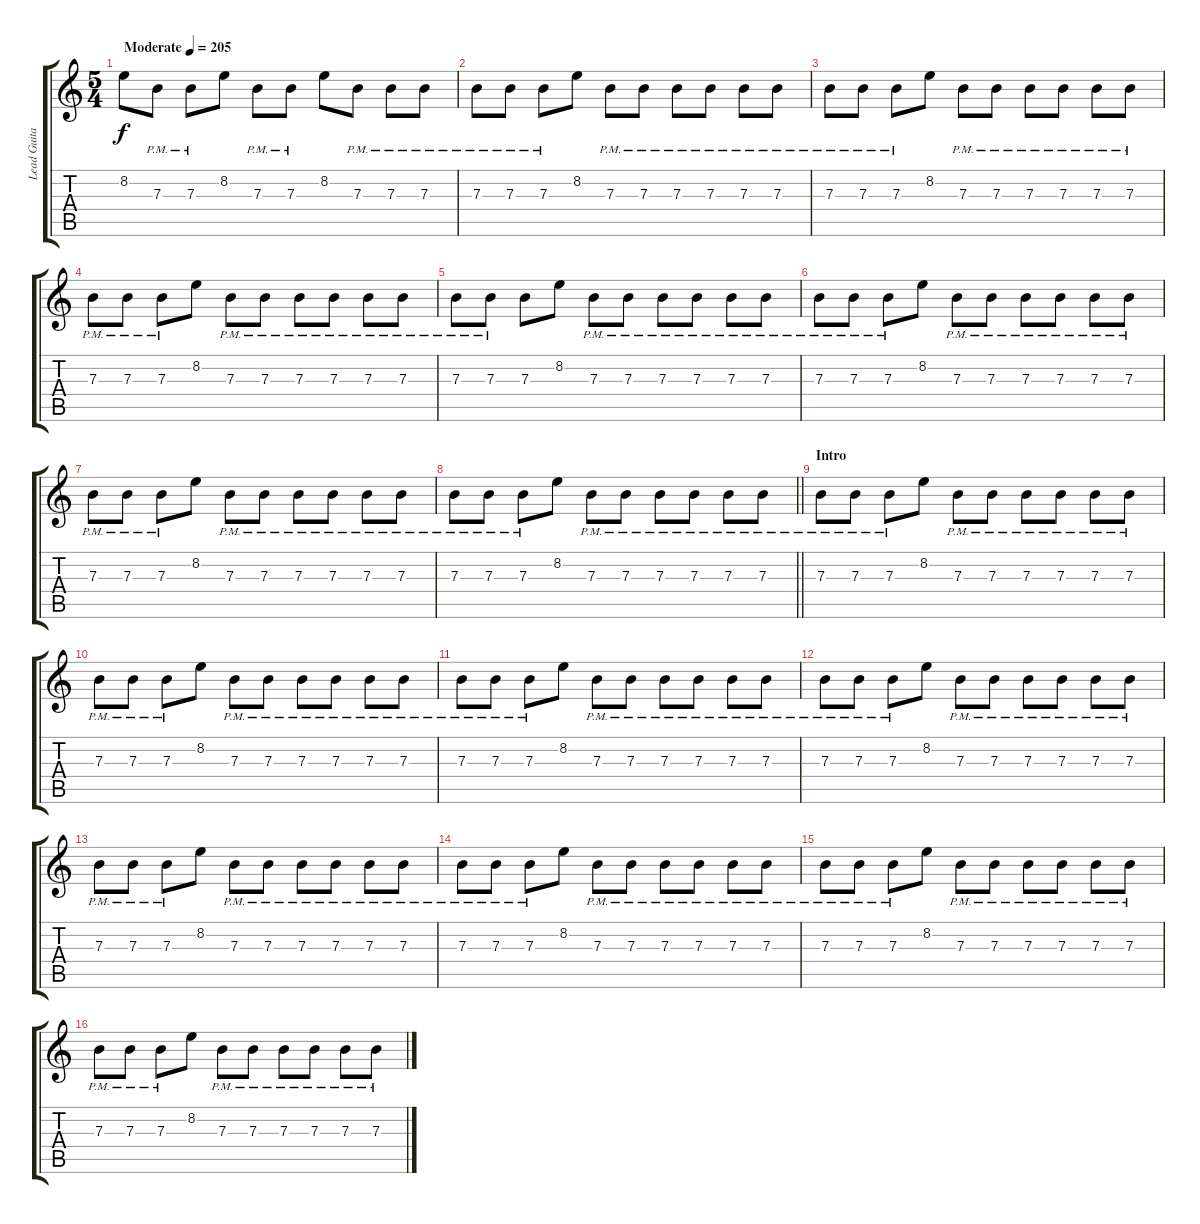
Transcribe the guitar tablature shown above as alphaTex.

\track ("Lead Guitar 1" "Lead Guita") {instrument overdrivenguitar}
\staff {score tabs}
\tuning (Db4 Ab3 E3 B2 Gb2 B1) {hide}
\ts (5 4)
\tempo (205 "Moderate")
\clef g2
\ks c
8.2.8{dy f volume 10 instrument overdrivenguitar} 7.3{pm}.8 7.3{pm}.8 8.2.8 7.3{pm}.8 7.3{pm}.8 8.2.8 7.3{pm}.8 7.3{pm}.8 7.3{pm}.8 |
7.3{pm}.8 7.3{pm}.8 7.3{pm}.8 8.2.8 7.3{pm}.8 7.3{pm}.8 7.3{pm}.8 7.3{pm}.8 7.3{pm}.8 7.3{pm}.8 |
7.3{pm}.8 7.3{pm}.8 7.3{pm}.8 8.2.8 7.3{pm}.8 7.3{pm}.8 7.3{pm}.8 7.3{pm}.8 7.3{pm}.8 7.3{pm}.8 |
7.3{pm}.8 7.3{pm}.8 7.3{pm}.8 8.2.8 7.3{pm}.8 7.3{pm}.8 7.3{pm}.8 7.3{pm}.8 7.3{pm}.8 7.3{pm}.8 |
7.3{pm}.8 7.3{pm}.8 7.3.8 8.2.8 7.3{pm}.8 7.3{pm}.8 7.3{pm}.8 7.3{pm}.8 7.3{pm}.8 7.3{pm}.8 |
7.3{pm}.8 7.3{pm}.8 7.3{pm}.8 8.2.8 7.3{pm}.8 7.3{pm}.8 7.3{pm}.8 7.3{pm}.8 7.3{pm}.8 7.3{pm}.8 |
7.3{pm}.8 7.3{pm}.8 7.3{pm}.8 8.2.8 7.3{pm}.8 7.3{pm}.8 7.3{pm}.8 7.3{pm}.8 7.3{pm}.8 7.3{pm}.8 |
\barLineRight lightlight
7.3{pm}.8 7.3{pm}.8 7.3{pm}.8 8.2.8 7.3{pm}.8 7.3{pm}.8 7.3{pm}.8 7.3{pm}.8 7.3{pm}.8 7.3{pm}.8 |
\section ("" "Intro")
7.3{pm}.8 7.3{pm}.8 7.3{pm}.8 8.2.8 7.3{pm}.8 7.3{pm}.8 7.3{pm}.8 7.3{pm}.8 7.3{pm}.8 7.3{pm}.8 |
7.3{pm}.8 7.3{pm}.8 7.3{pm}.8 8.2.8 7.3{pm}.8 7.3{pm}.8 7.3{pm}.8 7.3{pm}.8 7.3{pm}.8 7.3{pm}.8 |
7.3{pm}.8 7.3{pm}.8 7.3{pm}.8 8.2.8 7.3{pm}.8 7.3{pm}.8 7.3{pm}.8 7.3{pm}.8 7.3{pm}.8 7.3{pm}.8 |
7.3{pm}.8 7.3{pm}.8 7.3{pm}.8 8.2.8 7.3{pm}.8 7.3{pm}.8 7.3{pm}.8 7.3{pm}.8 7.3{pm}.8 7.3{pm}.8 |
7.3{pm}.8 7.3{pm}.8 7.3{pm}.8 8.2.8 7.3{pm}.8 7.3{pm}.8 7.3{pm}.8 7.3{pm}.8 7.3{pm}.8 7.3{pm}.8 |
7.3{pm}.8 7.3{pm}.8 7.3{pm}.8 8.2.8 7.3{pm}.8 7.3{pm}.8 7.3{pm}.8 7.3{pm}.8 7.3{pm}.8 7.3{pm}.8 |
7.3{pm}.8 7.3{pm}.8 7.3{pm}.8 8.2.8 7.3{pm}.8 7.3{pm}.8 7.3{pm}.8 7.3{pm}.8 7.3{pm}.8 7.3{pm}.8 |
7.3{pm}.8 7.3{pm}.8 7.3{pm}.8 8.2.8 7.3{pm}.8 7.3{pm}.8 7.3{pm}.8 7.3{pm}.8 7.3{pm}.8 7.3{pm}.8
